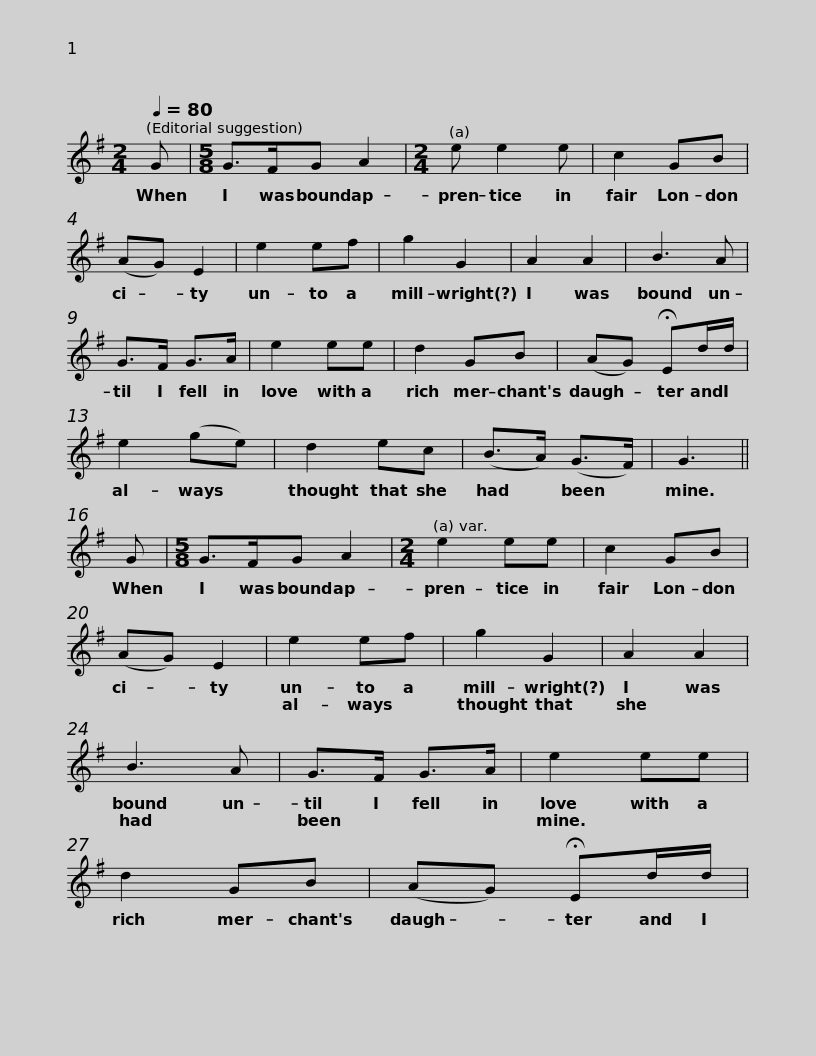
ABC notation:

X:1
L:1/8
Q:1/4=80
M:2/4
I:linebreak $
K:G
V:1 treble
V:1
 G |[M:5/8] G>FG A2 |[M:2/4] e e2 e | c2 GB | (AG) E2 | %5
 e2 ef |$ g2 G2 | A2 A2 | B3 A | G>F G>A | %10
 e2 ee | d2 GB |$ (AG) !fermata!Ed/d/ | e2 (ge) | d2 ec | %15
 (B>A) (G>F) | G3 ||$ G |[M:5/8] G>FG A2 |[M:2/4] e2 ee | %20
 c2 GB | (AG) E2 | e2 ef |$ g2 G2 | A2 A2 | %25
 B3 A | G>F G>A | e2 ee | d2 GB |$ (AG) !fermata!Ed/d/ | %30
